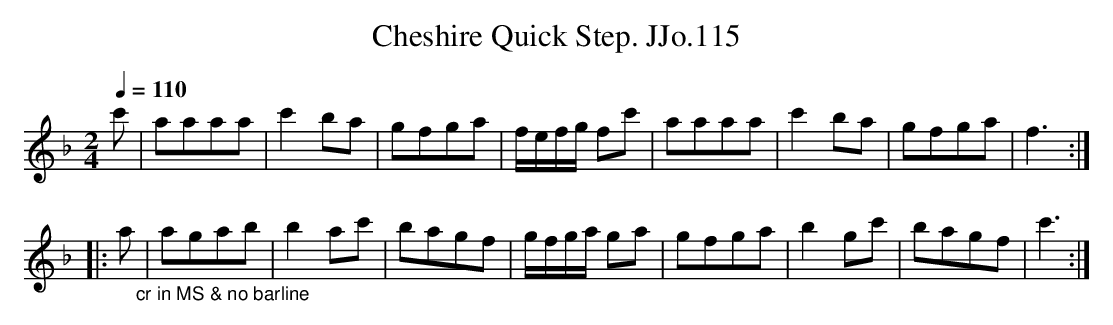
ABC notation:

X:1
T:Cheshire Quick Step. JJo.115
M:2/4
L:1/8
Q:1/4=110
K:F major
c'|aaaa|c'2ba|gfga|f/e/f/g/ fc'|aaaa|c'2 ba|gfga|f3:|!
|:a"_cr in MS & no barline"|agab|b2 ac'|bagf|g/f/g/a/ ga|gfga|b2gc'|bagf|c'3:|
